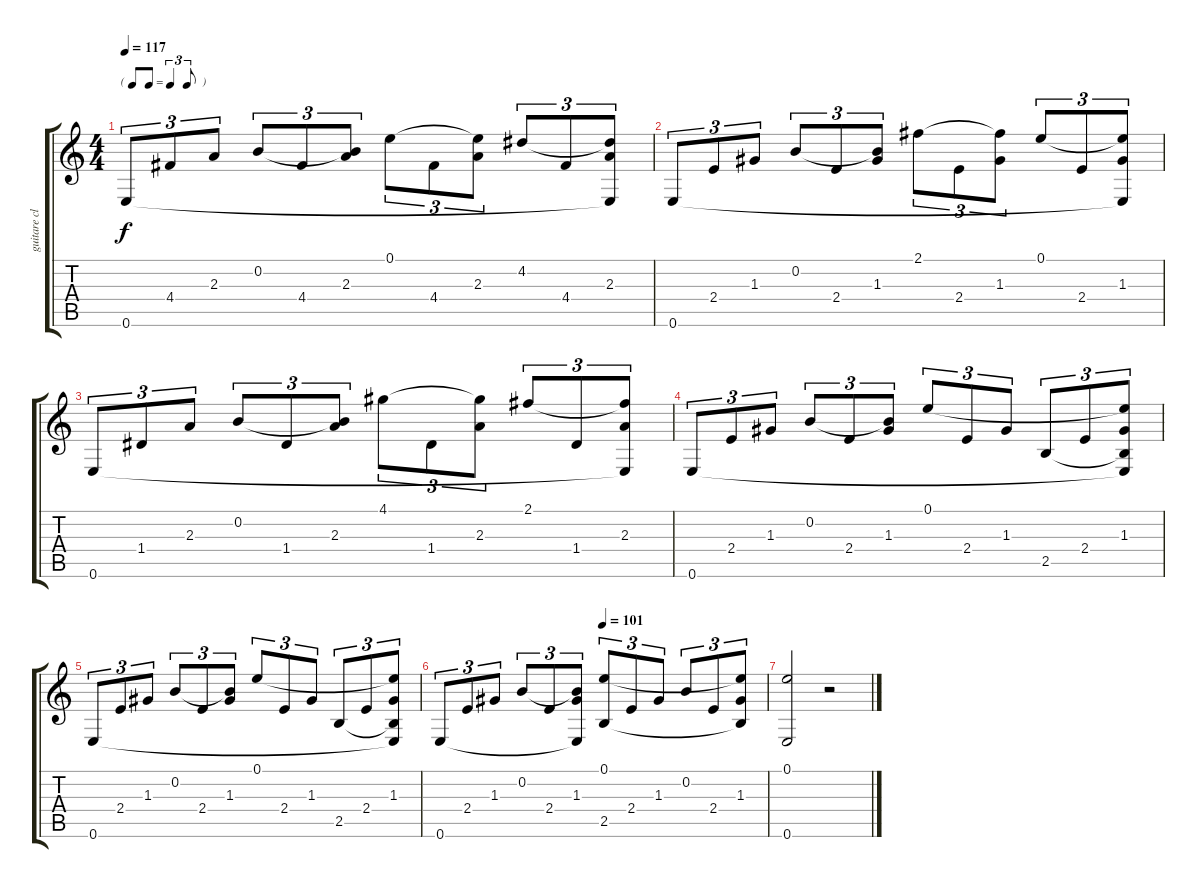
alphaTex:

\track ("guitare classique" "guitare cl") {instrument acousticguitarnylon}
\staff {score tabs}
\tuning (E4 B3 G3 D3 A2 E2) {hide}
\ts (4 4)
\tf triplet8th
\tempo 117
\clef g2
\ks c
0.6.8{tu (3 2) dy f} 4.4.8{tu (3 2)} 2.3.8{tu (3 2)} 0.2.8{tu (3 2)} 4.4.8{tu (3 2)} (0.2{t} 2.3).8{tu (3 2)} 0.1.8{tu (3 2)} 4.4.8{tu (3 2)} (0.1{t} 2.3).8{tu (3 2)} 4.2.8{tu (3 2)} 4.4.8{tu (3 2)} (4.2{t} 2.3 0.6{t}).8{tu (3 2)} |
0.6.8{tu (3 2)} 2.4.8{tu (3 2)} 1.3.8{tu (3 2)} 0.2.8{tu (3 2)} 2.4.8{tu (3 2)} (0.2{t} 1.3).8{tu (3 2)} 2.1.8{tu (3 2)} 2.4.8{tu (3 2)} (2.1{t} 1.3).8{tu (3 2)} 0.1.8{tu (3 2)} 2.4.8{tu (3 2)} (0.1{t} 1.3 0.6{t}).8{tu (3 2)} |
0.6.8{tu (3 2)} 1.4.8{tu (3 2)} 2.3.8{tu (3 2)} 0.2.8{tu (3 2)} 1.4.8{tu (3 2)} (0.2{t} 2.3).8{tu (3 2)} 4.1.8{tu (3 2)} 1.4.8{tu (3 2)} (4.1{t} 2.3).8{tu (3 2)} 2.1.8{tu (3 2)} 1.4.8{tu (3 2)} (2.1{t} 2.3 0.6{t}).8{tu (3 2)} |
0.6.8{tu (3 2)} 2.4.8{tu (3 2)} 1.3.8{tu (3 2)} 0.2.8{tu (3 2)} 2.4.8{tu (3 2)} (0.2{t} 1.3).8{tu (3 2)} 0.1.8{tu (3 2)} 2.4.8{tu (3 2)} 1.3.8{tu (3 2)} 2.5.8{tu (3 2)} 2.4.8{tu (3 2)} (0.1{t} 1.3 2.5{t} 0.6{t}).8{tu (3 2)} |
0.6.8{tu (3 2)} 2.4.8{tu (3 2)} 1.3.8{tu (3 2)} 0.2.8{tu (3 2)} 2.4.8{tu (3 2)} (0.2{t} 1.3).8{tu (3 2)} 0.1.8{tu (3 2)} 2.4.8{tu (3 2)} 1.3.8{tu (3 2)} 2.5.8{tu (3 2)} 2.4.8{tu (3 2)} (0.1{t} 1.3 2.5{t} 0.6{t}).8{tu (3 2)} |
\tempo (101 0.5)
0.6.8{tu (3 2)} 2.4.8{tu (3 2)} 1.3.8{tu (3 2)} 0.2.8{tu (3 2)} 2.4.8{tu (3 2)} (0.2{t} 1.3 0.6{t}).8{tu (3 2)} (0.1 2.5).8{tu (3 2)} 2.4.8{tu (3 2)} 1.3.8{tu (3 2)} 0.2.8{tu (3 2)} 2.4.8{tu (3 2)} (0.1{t} 1.3 2.5{t}).8{tu (3 2)} |
(0.1 0.6).2 r.2
